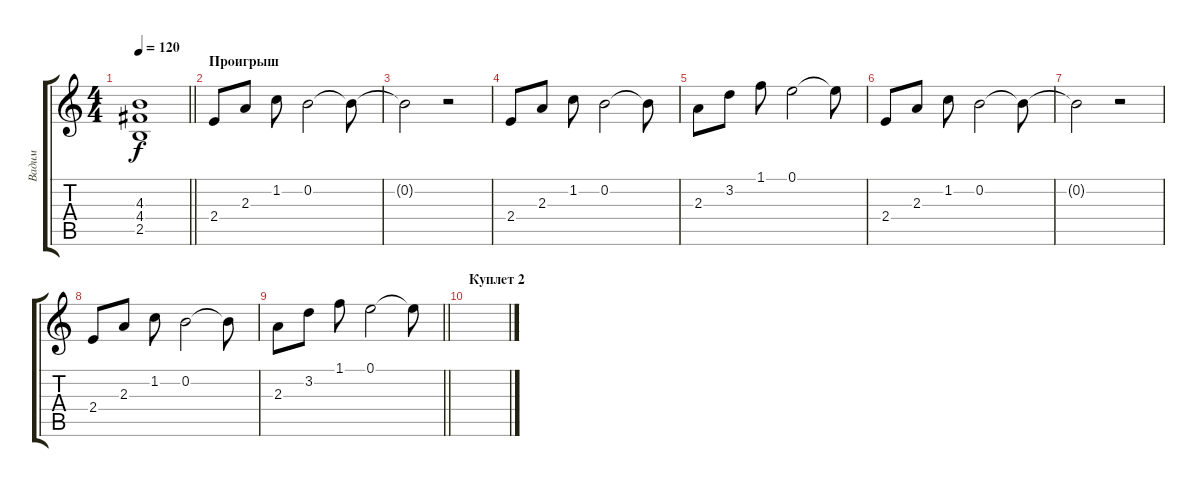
\track ("Вадим" "Вадим") {instrument distortionguitar}
\staff {score tabs}
\tuning (E4 B3 G3 D3 A2 E2) {hide}
\ts (4 4)
\tempo 120
\clef g2
\barLineRight lightlight
\ks c
(4.3 4.4 2.5).1{dy f} |
\section ("" "Проигрыш")
2.4.8 2.3.8 1.2.8 0.2.2 0.2{t}.8 |
0.2{t}.2 r.2 |
2.4.8 2.3.8 1.2.8 0.2.2 0.2{t}.8 |
2.3.8 3.2.8 1.1.8 0.1.2 0.1{t}.8 |
2.4.8 2.3.8 1.2.8 0.2.2 0.2{t}.8 |
0.2{t}.2 r.2 |
2.4.8 2.3.8 1.2.8 0.2.2 0.2{t}.8 |
\barLineRight lightlight
2.3.8 3.2.8 1.1.8 0.1.2 0.1{t}.8 |
\section ("" "Куплет 2")
